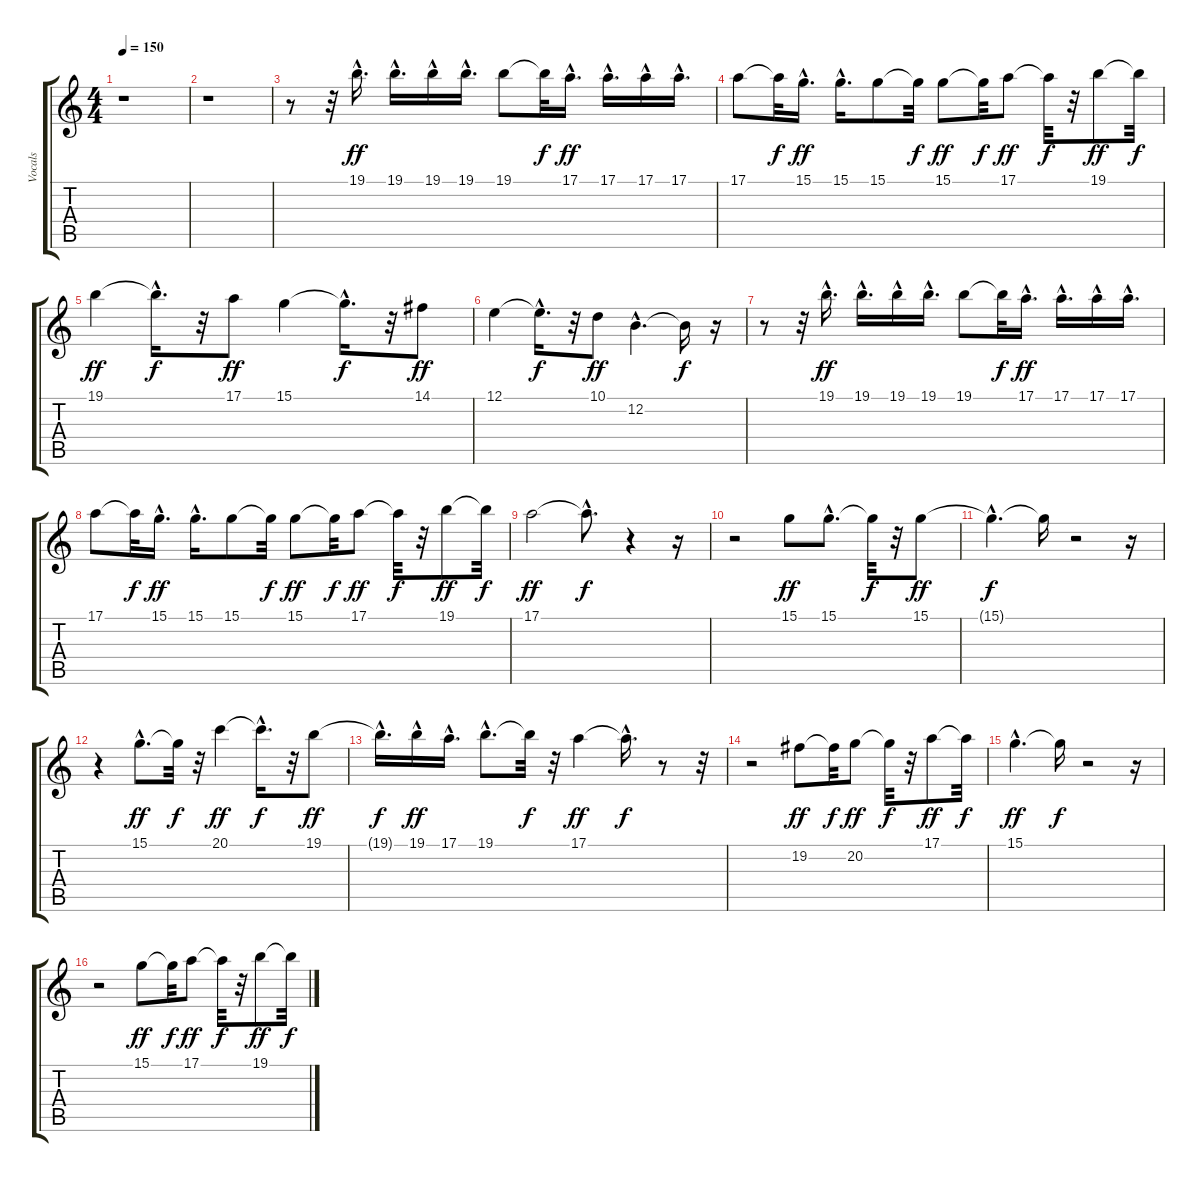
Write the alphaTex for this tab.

\track ("Vocals" "Vocals") {instrument choiraahs}
\staff {score tabs}
\tuning (E4 B3 G3 D3 A2 E2) {hide}
\ts (4 4)
\tempo 150
\clef g2
\ks c
r.1{dy ff} |
r.1 |
r.8 r.32 19.1{hac}.16{d} 19.1{hac}.16{d} 19.1{hac}.16 19.1{hac}.16{d} 19.1.8 19.1{t}.32{dy f} 17.1{hac}.16{d dy ff} 17.1{hac}.16{d} 17.1{hac}.16 17.1{hac}.16{d} |
17.1.8 17.1{t}.32{dy f} 15.1{hac}.16{d dy ff} 15.1{hac}.16{d} 15.1.8 15.1{t}.32{dy f} 15.1.8{dy ff} 15.1{t}.32{dy f} 17.1.8{dy ff} 17.1{t}.32{dy f} r.32 19.1.8{dy ff} 19.1{t}.32{dy f} |
19.1.4{dy ff} 19.1{hac t}.16{d dy f} r.32 17.1.8{dy ff} 15.1.4 15.1{hac t}.16{d dy f} r.32 14.1.8{dy ff} |
12.1.4 12.1{hac t}.16{d dy f} r.32 10.1.8{dy ff} 12.2{hac}.4{d} 12.2{t}.16{dy f} r.16 |
r.8 r.32 19.1{hac}.16{d dy ff} 19.1{hac}.16{d} 19.1{hac}.16 19.1{hac}.16{d} 19.1.8 19.1{t}.32{dy f} 17.1{hac}.16{d dy ff} 17.1{hac}.16{d} 17.1{hac}.16 17.1{hac}.16{d} |
17.1.8 17.1{t}.32{dy f} 15.1{hac}.16{d dy ff} 15.1{hac}.16{d} 15.1.8 15.1{t}.32{dy f} 15.1.8{dy ff} 15.1{t}.32{dy f} 17.1.8{dy ff} 17.1{t}.32{dy f} r.32 19.1.8{dy ff} 19.1{t}.32{dy f} |
17.1.2{dy ff} 17.1{hac t}.8{d dy f} r.4 r.16 |
r.2 15.1.8{dy ff} 15.1{hac}.8{d} 15.1{t}.32{dy f} r.32 15.1.8{dy ff} |
15.1{hac t}.4{d dy f} 15.1{t}.16 r.2 r.16 |
r.4 15.1{hac}.8{d dy ff} 15.1{t}.32{dy f} r.32 20.1.4{dy ff} 20.1{hac t}.16{d dy f} r.32 19.1.8{dy ff} |
19.1{hac t}.16{d dy f} 19.1{hac}.16{dy ff} 17.1{hac}.16{d} 19.1{hac}.8{d} 19.1{t}.32{dy f} r.32 17.1.4{dy ff} 17.1{hac t}.16{d dy f} r.8 r.32 |
r.2 19.2.8{dy ff} 19.2{t}.32{dy f} 20.2.8{dy ff} 20.2{t}.32{dy f} r.32 17.1.8{dy ff} 17.1{t}.32{dy f} |
15.1{hac}.4{d dy ff} 15.1{t}.16{dy f} r.2 r.16 |
r.2 15.1.8{dy ff} 15.1{t}.32{dy f} 17.1.8{dy ff} 17.1{t}.32{dy f} r.32 19.1.8{dy ff} 19.1{t}.32{dy f}
